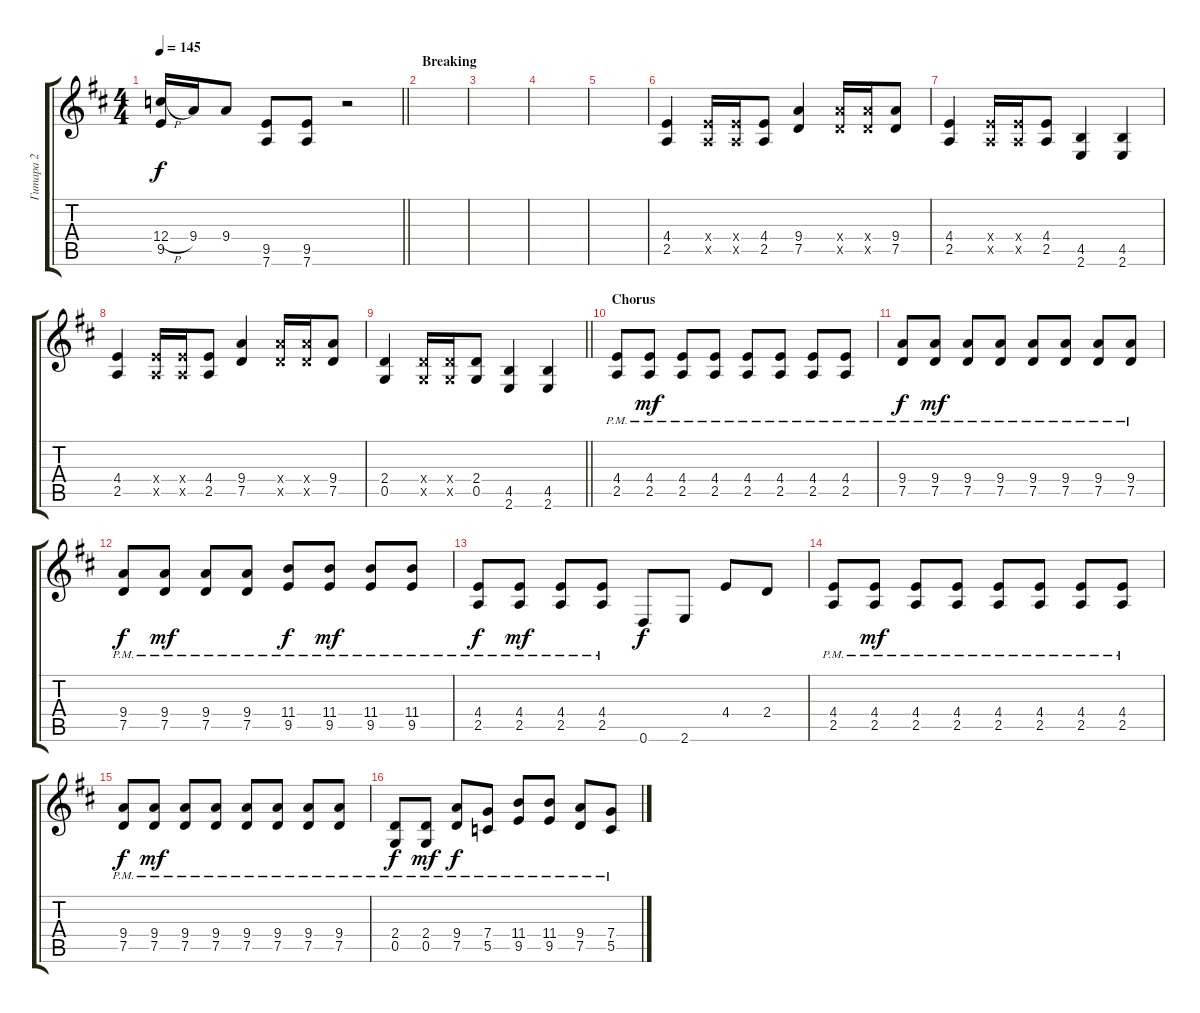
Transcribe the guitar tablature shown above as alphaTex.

\track ("Гитара 2" "Гитара 2") {instrument distortionguitar}
\staff {score tabs}
\tuning (D4 A3 F3 C3 G2 D2) {hide}
\ts (4 4)
\tempo 145
\clef g2
\barLineRight lightlight
\ks bminor
(12.4{h} 9.5).16{dy f} 9.4.16 9.4.8 (9.5 7.6).8 (9.5 7.6).8 r.2 |
\section ("" "Breaking")
|
|
|
|
(4.4 2.5).4 (4.4{x} 2.5{x}).16 (4.4{x} 2.5{x}).16 (4.4 2.5).8 (9.4 7.5).4 (9.4{x} 7.5{x}).16 (9.4{x} 7.5{x}).16 (9.4 7.5).8 |
(4.4 2.5).4 (4.4{x} 2.5{x}).16 (4.4{x} 2.5{x}).16 (4.4 2.5).8 (4.5 2.6).4 (4.5 2.6).4 |
(4.4 2.5).4 (4.4{x} 2.5{x}).16 (4.4{x} 2.5{x}).16 (4.4 2.5).8 (9.4 7.5).4 (9.4{x} 7.5{x}).16 (9.4{x} 7.5{x}).16 (9.4 7.5).8 |
\barLineRight lightlight
(2.4 0.5).4 (2.4{x} 0.5{x}).16 (2.4{x} 0.5{x}).16 (2.4 0.5).8 (4.5 2.6).4 (4.5 2.6).4 |
\section ("" "Chorus")
(4.4{pm} 2.5{pm}).8 (4.4{pm} 2.5{pm}).8{dy mf} (4.4{pm} 2.5{pm}).8 (4.4{pm} 2.5{pm}).8 (4.4{pm} 2.5{pm}).8 (4.4{pm} 2.5{pm}).8 (4.4{pm} 2.5{pm}).8 (4.4{pm} 2.5{pm}).8 |
(9.4{pm} 7.5{pm}).8{dy f} (9.4{pm} 7.5{pm}).8{dy mf} (9.4{pm} 7.5{pm}).8 (9.4{pm} 7.5{pm}).8 (9.4{pm} 7.5{pm}).8 (9.4{pm} 7.5{pm}).8 (9.4{pm} 7.5{pm}).8 (9.4{pm} 7.5{pm}).8 |
(9.4{pm} 7.5{pm}).8{dy f} (9.4{pm} 7.5{pm}).8{dy mf} (9.4{pm} 7.5{pm}).8 (9.4{pm} 7.5{pm}).8 (11.4{pm} 9.5{pm}).8{dy f} (11.4{pm} 9.5{pm}).8{dy mf} (11.4{pm} 9.5{pm}).8 (11.4{pm} 9.5{pm}).8 |
(4.4{pm} 2.5{pm}).8{dy f} (4.4{pm} 2.5{pm}).8{dy mf} (4.4{pm} 2.5{pm}).8 (4.4{pm} 2.5{pm}).8 0.6.8{dy f} 2.6.8 4.4.8 2.4.8 |
(4.4{pm} 2.5{pm}).8 (4.4{pm} 2.5{pm}).8{dy mf} (4.4{pm} 2.5{pm}).8 (4.4{pm} 2.5{pm}).8 (4.4{pm} 2.5{pm}).8 (4.4{pm} 2.5{pm}).8 (4.4{pm} 2.5{pm}).8 (4.4{pm} 2.5{pm}).8 |
(9.4{pm} 7.5{pm}).8{dy f} (9.4{pm} 7.5{pm}).8{dy mf} (9.4{pm} 7.5{pm}).8 (9.4{pm} 7.5{pm}).8 (9.4{pm} 7.5{pm}).8 (9.4{pm} 7.5{pm}).8 (9.4{pm} 7.5{pm}).8 (9.4{pm} 7.5{pm}).8 |
(2.4{pm} 0.5{pm}).8{dy f} (2.4{pm} 0.5{pm}).8{dy mf} (9.4{pm} 7.5{pm}).8{dy f} (7.4{pm} 5.5{pm}).8 (11.4{pm} 9.5{pm}).8 (11.4{pm} 9.5{pm}).8 (9.4{pm} 7.5{pm}).8 (7.4{pm} 5.5{pm}).8
